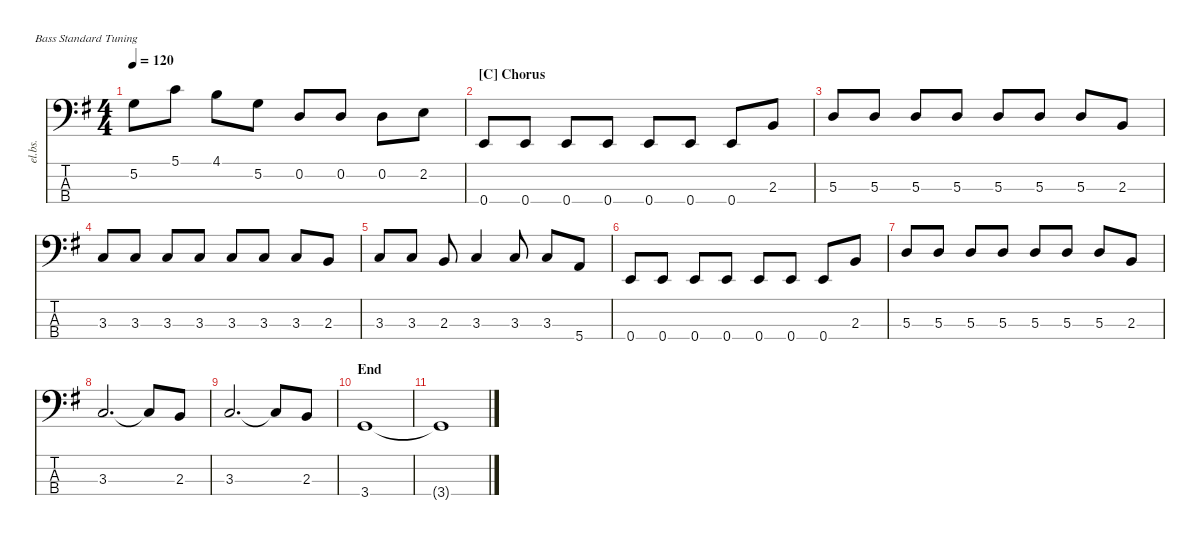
\defaultSystemsLayout 4
\hideDynamics
\bracketExtendMode nobrackets
\track ("Bass" "el.bs.") {instrument electricbasspick}
\staff {score tabs}
\tuning (G2 D2 A1 E1)
\ts (4 4)
\tempo 120
\clef f4
\ks g
5.2{acc forcenatural}.8{dy mf beam Down} 5.1{acc forcenatural}.8{beam Down} 4.1{acc forcenatural}.8{beam Down} 5.2{acc forcenatural}.8{beam Down} 0.2{acc forcenatural}.8{beam Up} 0.2{acc forcenatural}.8{beam Up} 0.2{acc forcenatural}.8{beam Down} 2.2{acc forcenatural}.8{beam Down} |
\section ("C" "Chorus")
0.4{acc forcenatural}.8{beam Up} 0.4{acc forcenatural}.8{beam Up} 0.4{acc forcenatural}.8{beam Up} 0.4{acc forcenatural}.8{beam Up} 0.4{acc forcenatural}.8{beam Up} 0.4{acc forcenatural}.8{beam Up} 0.4{acc forcenatural}.8{beam Up} 2.3{acc forcenatural}.8{beam Up} |
5.3{acc forcenatural}.8{beam Up} 5.3{acc forcenatural}.8{beam Up} 5.3{acc forcenatural}.8{beam Up} 5.3{acc forcenatural}.8{beam Up} 5.3{acc forcenatural}.8{beam Up} 5.3{acc forcenatural}.8{beam Up} 5.3{acc forcenatural}.8{beam Up} 2.3{acc forcenatural}.8{beam Up} |
3.3{acc forcenatural}.8{beam Up} 3.3{acc forcenatural}.8{beam Up} 3.3{acc forcenatural}.8{beam Up} 3.3{acc forcenatural}.8{beam Up} 3.3{acc forcenatural}.8{beam Up} 3.3{acc forcenatural}.8{beam Up} 3.3{acc forcenatural}.8{beam Up} 2.3{acc forcenatural}.8{beam Up} |
3.3{acc forcenatural}.8{beam Up} 3.3{acc forcenatural}.8{beam Up} 2.3{acc forcenatural}.8{beam Up} 3.3{acc forcenatural}.4{beam Up} 3.3{acc forcenatural}.8{beam Up} 3.3{acc forcenatural}.8{beam Up} 5.4{acc forcenatural}.8{beam Up} |
0.4{acc forcenatural}.8{beam Up} 0.4{acc forcenatural}.8{beam Up} 0.4{acc forcenatural}.8{beam Up} 0.4{acc forcenatural}.8{beam Up} 0.4{acc forcenatural}.8{beam Up} 0.4{acc forcenatural}.8{beam Up} 0.4{acc forcenatural}.8{beam Up} 2.3{acc forcenatural}.8{beam Up} |
5.3{acc forcenatural}.8{beam Up} 5.3{acc forcenatural}.8{beam Up} 5.3{acc forcenatural}.8{beam Up} 5.3{acc forcenatural}.8{beam Up} 5.3{acc forcenatural}.8{beam Up} 5.3{acc forcenatural}.8{beam Up} 5.3{acc forcenatural}.8{beam Up} 2.3{acc forcenatural}.8{beam Up} |
3.3{acc forcenatural}.2{d beam Up} 3.3{t acc forcenatural}.8{beam Up} 2.3{acc forcenatural}.8{beam Up} |
3.3{acc forcenatural}.2{d beam Up} 3.3{t acc forcenatural}.8{beam Up} 2.3{acc forcenatural}.8{beam Up} |
\section ("" "End")
3.4{acc forcenatural}.1{beam Up} |
3.4{t acc forcenatural}.1{beam Up}
